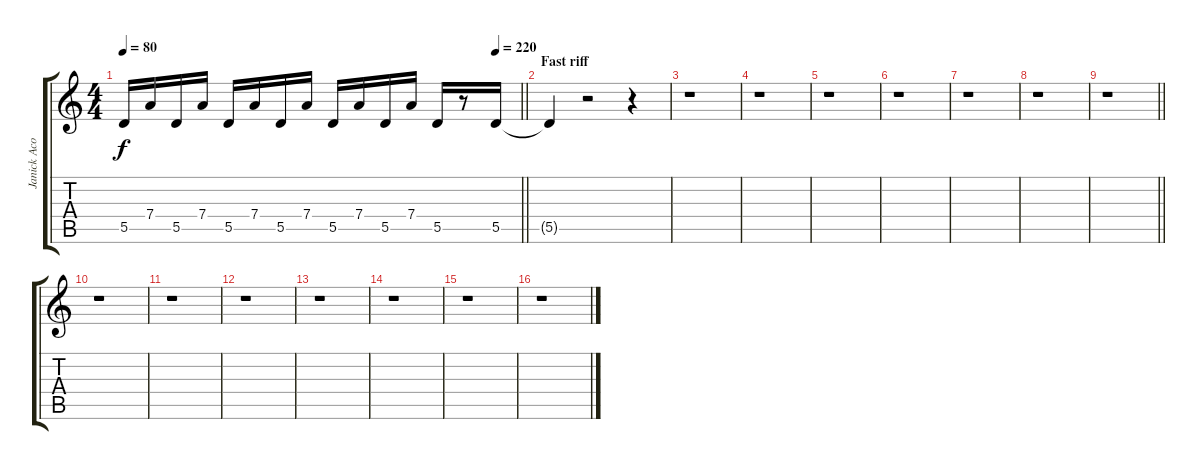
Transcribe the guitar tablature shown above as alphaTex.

\track ("Janick Acoustic" "Janick Aco") {instrument acousticguitarsteel}
\staff {score tabs}
\tuning (E4 B3 G3 D3 A2 E2) {hide}
\ts (4 4)
\tempo 80
\tempo (220 0.9375)
\clef g2
\barLineRight lightlight
\ks c
5.5.16{dy f} 7.4.16 5.5.16 7.4.16 5.5.16 7.4.16 5.5.16 7.4.16 5.5.16 7.4.16 5.5.16 7.4.16 5.5.16 r.8 5.5.16 |
\section ("" "Fast riff")
5.5{t}.4 r.2 r.4 |
r.1 |
r.1 |
r.1 |
r.1 |
r.1 |
r.1 |
\barLineRight lightlight
r.1 |
r.1 |
r.1 |
r.1 |
r.1 |
r.1 |
r.1 |
r.1
